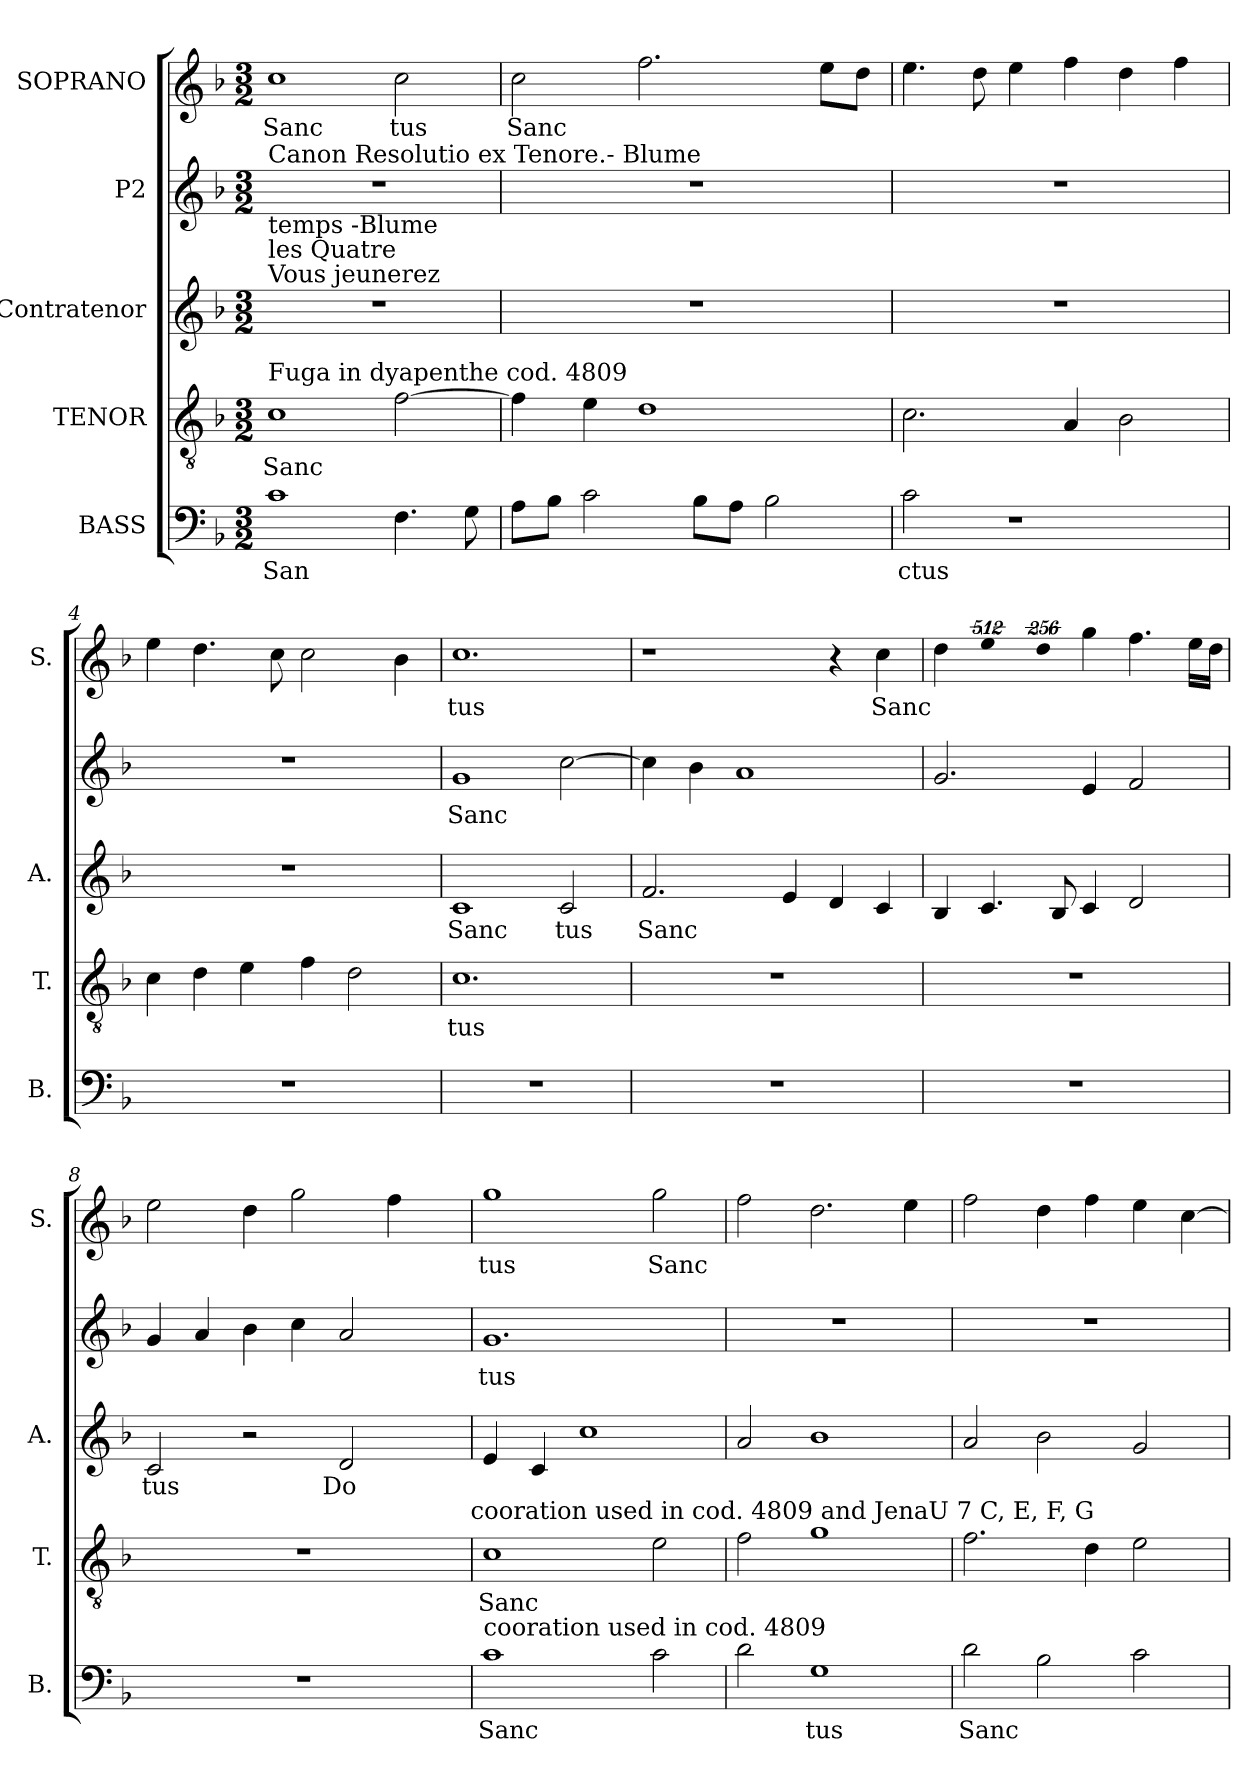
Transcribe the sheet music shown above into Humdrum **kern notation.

**kern	**text	**kern	**text	**kern	**text	**kern	**text	**kern	**text
*part5	*part5	*part4	*part4	*part3	*part3	*part2	*part2	*part1	*part1
*staff5	*staff5	*staff4	*staff4	*staff3	*staff3	*staff2	*staff2	*staff1	*staff1
*I"BASS	*	*I"TENOR	*	*I"Contratenor	*	*I"P2	*	*I"SOPRANO	*
*I'B.	*	*I'T.	*	*I'A.	*	*	*	*I'S.	*
!!LO:PB:g=z
*clefF4	*	*clefGv2	*	*clefG2	*	*clefG2	*	*clefG2	*
*	*	*ITrd7c12	*	*	*	*	*	*	*
*k[b-]	*	*k[b-]	*	*k[b-]	*	*k[b-]	*	*k[b-]	*
*F:	*	*F:	*	*F:	*	*F:	*	*F:	*
*M3/2	*	*M3/2	*	*M3/2	*	*M3/2	*	*M3/2	*
=1	=1	=1	=1	=1	=1	=1	=1	=1	=1
!	!LO:LY:b:color=#000000	!	!	!	!	!	!	!	!
!	!	!	!LO:LY:b:color=#000000	!LO:N:vis=1	!	!LO:N:vis=1	!	!	!
!	!	!	!	!	!	!LO:TX:a:t=Canon Resolutio ex Tenore.- Blume	!	!	!
!	!	!	!	!LO:TX:a:t=Vous jeunerez	!	!	!	!	!
!	!	!	!	!LO:TX:t=les Quatre	!	!	!	!	!
!	!	!	!	!LO:TX:t=temps -Blume	!	!	!	!	!
!	!	!LO:TX:a:t=Fuga in dyapenthe cod. 4809	!	!	!	!	!	!	!
!	!	!	!	!	!	!	!	!	!LO:LY:b:color=#000000
1ci	San	1Ci	Sanc	1.r	.	1.r	.	1cci	Sanc
!	!	!	!	!	!	!	!	!	!LO:LY:b:color=#000000
4.Fi\	.	[2Fi\	.	.	.	.	.	2cci\	tus
8Gi\	.	.	.	.	.	.	.	.	.
=2	=2	=2	=2	=2	=2	=2	=2	=2	=2
!	!	!	!	!LO:N:vis=1	!	!LO:N:vis=1	!	!	!
!	!	!	!	!	!	!	!	!	!LO:LY:b:color=#000000
8Ai\L	.	4Fi\]	.	1.r	.	1.r	.	2cci\	Sanc
8B-i\J	.	.	.	.	.	.	.	.	.
2ci\	.	4Ei\	.	.	.	.	.	.	.
.	.	1Di	.	.	.	.	.	2.ffi\	.
8B-i\L	.	.	.	.	.	.	.	.	.
8Ai\J	.	.	.	.	.	.	.	.	.
2B-i\	.	.	.	.	.	.	.	.	.
.	.	.	.	.	.	.	.	8eei\L	.
.	.	.	.	.	.	.	.	8ddi\J	.
=3	=3	=3	=3	=3	=3	=3	=3	=3	=3
!	!LO:LY:b:color=#000000	!	!	!LO:N:vis=1	!	!LO:N:vis=1	!	!	!
2ci\	ctus	2.Ci\	.	1.r	.	1.r	.	4.eei\	.
.	.	.	.	.	.	.	.	8ddi\	.
1r	.	.	.	.	.	.	.	4eei\	.
.	.	4AAi/	.	.	.	.	.	4ffi\	.
.	.	2BB-i\	.	.	.	.	.	4ddi\	.
.	.	.	.	.	.	.	.	4ffi\	.
!!LO:LB:g=z
=4	=4	=4	=4	=4	=4	=4	=4	=4	=4
!LO:N:vis=1	!	!	!	!LO:N:vis=1	!	!LO:N:vis=1	!	!	!
1.r	.	4Ci\	.	1.r	.	1.r	.	4eei\	.
.	.	4Di\	.	.	.	.	.	4.ddi\	.
.	.	4Ei\	.	.	.	.	.	.	.
.	.	.	.	.	.	.	.	8cci\	.
.	.	4Fi\	.	.	.	.	.	2cci\	.
.	.	2Di\	.	.	.	.	.	.	.
.	.	.	.	.	.	.	.	4b-i\	.
=5	=5	=5	=5	=5	=5	=5	=5	=5	=5
!LO:N:vis=1	!	!	!	!	!	!	!	!	!
!	!	!	!LO:LY:b:color=#000000	!	!	!	!	!	!
!	!	!	!	!	!LO:LY:b:color=#000000	!	!	!	!
!	!	!	!	!	!	!	!LO:LY:b:color=#000000	!	!
!	!	!	!	!	!	!	!	!	!LO:LY:b:color=#000000
1.r	.	1.Ci	tus	1ci	Sanc	1gi	Sanc	1.cci	tus
!	!	!	!	!	!LO:LY:b:color=#000000	!	!	!	!
.	.	.	.	2ci/	tus	[2cci\	.	.	.
=6	=6	=6	=6	=6	=6	=6	=6	=6	=6
!LO:N:vis=1	!	!LO:N:vis=1	!	!	!	!	!	!	!
!	!	!	!	!	!LO:LY:b:color=#000000	!	!	!	!
1.r	.	1.r	.	2.fi/	Sanc	4cci\]	.	1r	.
.	.	.	.	.	.	4b-i\	.	.	.
.	.	.	.	.	.	1ai	.	.	.
.	.	.	.	4ei/	.	.	.	.	.
.	.	.	.	4di/	.	.	.	4r	.
!	!	!	!	!	!	!	!	!	!LO:LY:b:color=#000000
.	.	.	.	4ci/	.	.	.	4cci\	Sanc
=7	=7	=7	=7	=7	=7	=7	=7	=7	=7
!LO:N:vis=1	!	!LO:N:vis=1	!	!	!	!	!	!	!
1.r	.	1.r	.	4B-i/	.	2.gi/	.	4ddi\	.
!	!	!	!	!	!	!	!	!LO:N:vis=2	!
.	.	.	.	4.ci/	.	.	.	1024%341eei\	.
!	!	!	!	!	!	!	!	!LO:N:vis=4	!
.	.	.	.	.	.	.	.	1024%171ddi\	.
.	.	.	.	8B-i/	.	.	.	.	.
.	.	.	.	4ci/	.	4ei/	.	4ggi\	.
.	.	.	.	2di/	.	2fi/	.	4.ffi\	.
.	.	.	.	.	.	.	.	16eei\LL	.
.	.	.	.	.	.	.	.	16ddi\JJ	.
!!LO:PB:g=z
=8	=8	=8	=8	=8	=8	=8	=8	=8	=8
!LO:N:vis=1	!	!LO:N:vis=1	!	!	!	!	!	!	!
!	!	!	!	!	!LO:LY:b:color=#000000	!	!	!	!
*	*	*^	*	*	*	*	*	*	*
1.r	.	1.r	1ryy	.	2ci/	tus	4gi/	.	2eei\	.
.	.	.	.	.	.	.	4ai/	.	.	.
.	.	.	.	.	2r	.	4b-i\	.	4ddi\	.
.	.	.	.	.	.	.	4cci\	.	2ggi\	.
!	!	!	!	!	!	!LO:LY:b:color=#000000	!	!	!	!
.	.	.	4ryy	.	2di/	Do	2ai/	.	.	.
.	.	.	8ryy	.	.	.	.	.	4ffi\	.
.	.	.	16ryy	.	.	.	.	.	.	.
.	.	.	32ryy	.	.	.	.	.	.	.
.	.	.	64ryy	.	.	.	.	.	.	.
.	.	.	128...ryy	.	.	.	.	.	.	.
!	!	!	!LO:TX:a:t=cooration used in cod. 4809 and JenaU 7 C, E, F, G	!	!	!	!	!	!	!
.	.	.	1024ryy	.	.	.	.	.	.	.
*	*	*v	*v	*	*	*	*	*	*	*
=9	=9	=9	=9	=9	=9	=9	=9	=9	=9
*	*	*^	*	*	*	*	*	*	*
!	!LO:LY:b:color=#000000	!	!	!	!	!	!	!	!	!
*	*	*v	*v	*	*	*	*	*	*	*
*	*	*^	*	*	*	*	*	*	*
!	!	!	!	!LO:LY:b:color=#000000	!	!	!	!	!	!
*	*	*v	*v	*	*	*	*	*	*	*
*	*	*^	*	*	*	*	*	*	*
!	!	!	!	!	!	!	!	!LO:LY:b:color=#000000	!	!
*	*	*v	*v	*	*	*	*	*	*	*
*	*	*^	*	*	*	*	*	*	*
!LO:TX:a:t=cooration used in cod. 4809	!	!	!	!	!	!	!	!	!	!
!	!	!	!	!	!	!	!	!	!	!LO:LY:b:color=#000000
*	*	*v	*v	*	*	*	*	*	*	*
1ci	Sanc	1Ci	Sanc	4ei/	.	1.gi	tus	1ggi	tus
.	.	.	.	4ci/	.	.	.	.	.
.	.	.	.	1cci	.	.	.	.	.
!	!	!	!	!	!	!	!	!	!LO:LY:b:color=#000000
2ci\	.	2Ei\	.	.	.	.	.	2ggi\	Sanc
=10	=10	=10	=10	=10	=10	=10	=10	=10	=10
!	!	!	!	!	!	!LO:N:vis=1	!	!	!
2di\	.	2Fi\	.	2ai/	.	1.r	.	2ffi\	.
!	!LO:LY:b:color=#000000	!	!	!	!	!	!	!	!
1Gi	tus	1Gi	.	1b-i	.	.	.	2.ddi\	.
.	.	.	.	.	.	.	.	4eei\	.
=11	=11	=11	=11	=11	=11	=11	=11	=11	=11
!	!LO:LY:b:color=#000000	!	!	!	!	!LO:N:vis=1	!	!	!
2di\	Sanc	2.Fi\	.	2ai/	.	1.r	.	2ffi\	.
2B-i\	.	.	.	2b-i\	.	.	.	4ddi\	.
.	.	4Di\	.	.	.	.	.	4ffi\	.
2ci\	.	2Ei\	.	2gi/	.	.	.	4eei\	.
.	.	.	.	.	.	.	.	[4cci\	.
=	=	=	=	=	=	=	=	=	=
*-	*-	*-	*-	*-	*-	*-	*-	*-	*-
